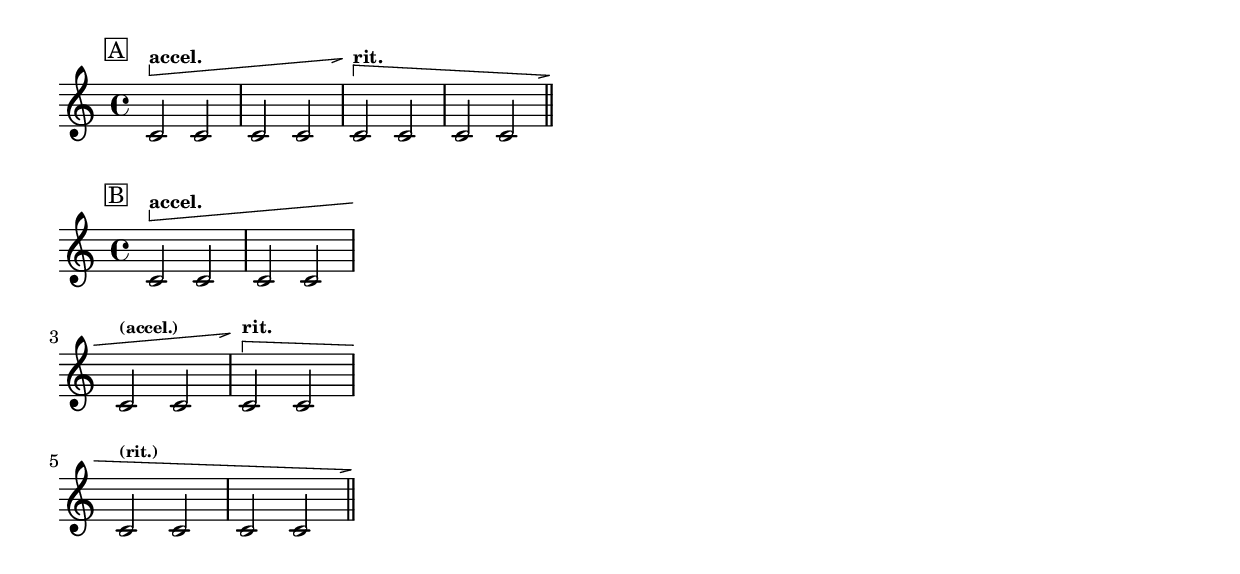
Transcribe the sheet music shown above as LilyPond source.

\version "2.24.4"
\pointAndClickOff
% freely modified from: https://lsr.di.unimi.it/LSR/Item?id=1168
% as well as http://lsr.di.unimi.it/LSR/Item?id=1023


accelArrow =
#(define-music-function (line_angle) (number?)

   (define x_value (cos (* (/ 3.14159265358979 180) (- 90 line_angle))))
   (define y_value (sin (* (/ 3.14159265358979 180) (- 90 line_angle))))
   #{
     \tweak direction #up
     \tweak style  #'line
     \tweak thickness  #1
     \tweak to-barline ##t
     \tweak rotation #(list line_angle -1 0 )
     \tweak bound-details.left.stencil #ly:text-interface::print
     \tweak bound-details.left.text \markup \postscript
     #(string-append
       "gsave newpath 
0 0 moveto "
       (number->string x_value) " "
       (number->string y_value)
       " rlineto 
stroke 
grestore")
     \tweak bound-details.left-broken.stencil #ly:text-interface::print
     \tweak bound-details.left-broken.text ##f

     \tweak bound-details.right.stencil #ly:text-interface::print
     \tweak bound-details.right.text \markup \postscript
     "newpath 
0 0 moveto 
-1 -0.3 rlineto 
stroke"
     \tweak bound-details.right-broken.stencil #ly:text-interface::print
     \tweak bound-details.right-broken.text ##f
     \tweak font-shape  #'upright
     \tweak bound-details.left.padding  #0
     \tweak bound-details.right.padding  #0
     \tweak breakable ##t
     \tweak after-line-breaking ##t

     \startTextSpan
   #})

rallArrow =
#(define-music-function (line_angle) (number?)

   (define x_value (cos (* (/ 3.14159265358979 180) (- 90 line_angle))))
   (define y_value (sin (* (/ 3.14159265358979 180) (- 90 line_angle))))
   #{
     \tweak direction #up
     \tweak style  #'line
     \tweak thickness  #1
     \tweak to-barline ##t
     \tweak rotation #(list (* -1 line_angle) 1 0 )
     \tweak bound-details.left.stencil #ly:text-interface::print
     \tweak bound-details.left.text \markup \postscript
     #(string-append
       "gsave 
newpath 
0 0 moveto "
       (number->string x_value) " "
       (number->string (* -1 y_value))
       " rlineto 
stroke 
grestore")
     \tweak bound-details.left-broken.stencil #ly:text-interface::print
     \tweak bound-details.left-broken.text ##f

     \tweak bound-details.right.stencil #ly:text-interface::print
     \tweak bound-details.right.text \markup \postscript
     "newpath 
0 0 moveto 
-1 -0.3 rlineto 
stroke"
     \tweak bound-details.right-broken.stencil #ly:text-interface::print
     \tweak bound-details.right-broken.text ##f
     \tweak font-shape  #'upright
     \tweak bound-details.left.padding  #0
     \tweak bound-details.right.padding  #0
     \tweak breakable ##t
     \tweak after-line-breaking ##t

     \startTextSpan
   #})

\score {
  \layout {
    indent = 0
  }
  {
    c'2^\markup{\translate #'(-4 . 2) \box "A"}
    ^\markup {\translate #'(0 . 1.5) \tiny \bold "accel."} \accelArrow #5   c'2
    c'2 \after 2 \stopTextSpan c'2
    c'2 ^\markup {\translate #'(0 . 1.5) \tiny \bold "rit."}  \rallArrow #3   c'2
    c'2 \after 2 \stopTextSpan c'2 \bar "||"
  }
}

\score {
  \layout {
    indent = 0
    line-width = 50
  }
  {
    c'2^\markup{\translate #'(-4 . 2) \box "B"}
    ^\markup {\translate #'(0 . 1.5) \tiny \bold "accel."} \accelArrow #5 c'2
    c'2 c'2
    c'2^\markup {\translate #'(0 . 1.5) \teeny \bold "(accel.)"} \after 2 \stopTextSpan c'2
    c'2 ^\markup {\translate #'(0 . 1.5) \tiny \bold "rit."}  \rallArrow #2 c'2 \break
    c'2^\markup {\translate #'(0 . 1.5) \teeny \bold "(rit.)"} c'2
    c'2 \after 2 \stopTextSpan c'2 \bar "||"
  }
}

%^\markup{\translate #'(0 . 2) \bold "accel."}